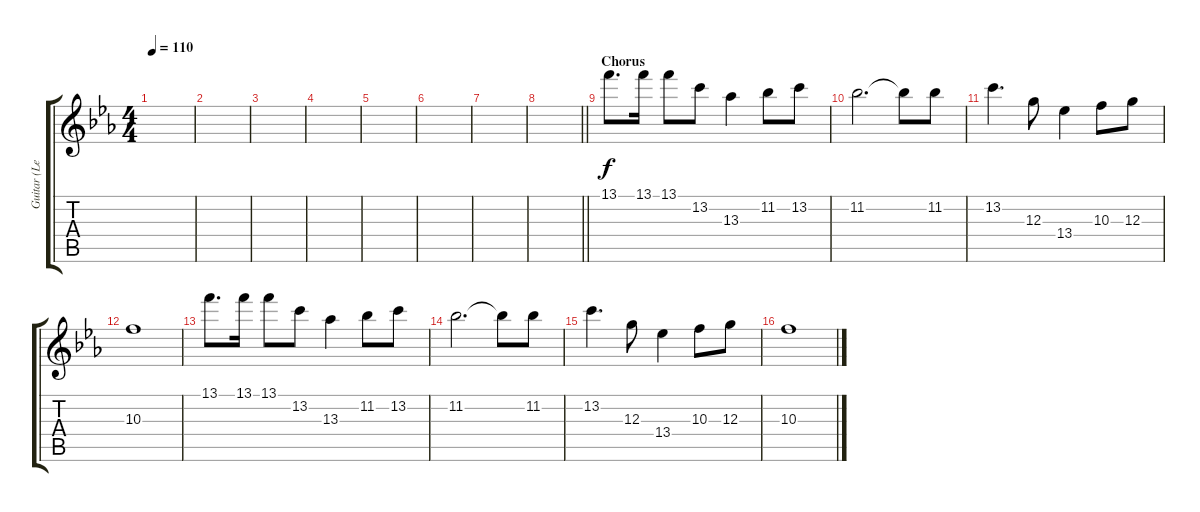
\track ("Guitar (Lead)" "Guitar (Le") {instrument overdrivenguitar}
\staff {score tabs}
\tuning (E4 B3 G3 D3 A2 E2) {hide}
\ts (4 4)
\tempo 110
\clef g2
\ks cminor
|
|
|
|
|
|
|
\barLineRight lightlight
|
\section ("" "Chorus")
13.1.8{d} 13.1.16 13.1.8 13.2.8 13.3.4 11.2.8 13.2.8 |
11.2.2{d} 11.2{t}.8 11.2.8 |
13.2.4{d} 12.3.8 13.4.4 10.3.8 12.3.8 |
10.3.1 |
13.1.8{d} 13.1.16 13.1.8 13.2.8 13.3.4 11.2.8 13.2.8 |
11.2.2{d} 11.2{t}.8 11.2.8 |
13.2.4{d} 12.3.8 13.4.4 10.3.8 12.3.8 |
10.3.1
